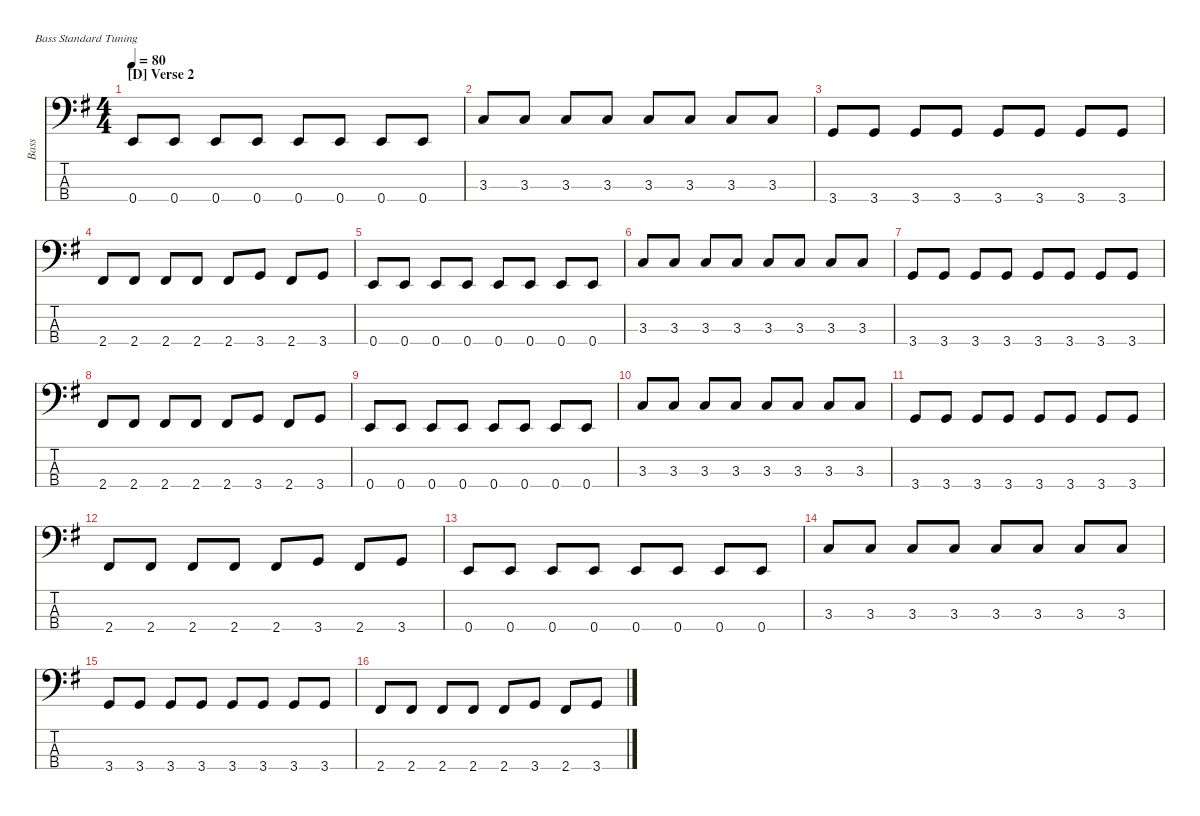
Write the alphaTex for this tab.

\hideDynamics
\bracketExtendMode nobrackets
\otherSystemsTrackNameOrientation horizontal
\track ("Bass" "Bass") {defaultSystemsLayout 8 multiBarRest instrument electricbassfinger}
\staff {score tabs}
\tuning (G2 D2 A1 E1)
\ts (4 4)
\section ("D" "Verse 2")
\tempo 80
\clef f4
\ks g
0.4{acc forcenatural}.8{dy f beam Up} 0.4{acc forcenatural}.8{beam Up} 0.4{acc forcenatural}.8{beam Up} 0.4{acc forcenatural}.8{beam Up} 0.4{acc forcenatural}.8{beam Up} 0.4{acc forcenatural}.8{beam Up} 0.4{acc forcenatural}.8{beam Up} 0.4{acc forcenatural}.8{beam Up} |
3.3{acc forcenatural}.8{beam Up} 3.3{acc forcenatural}.8{beam Up} 3.3{acc forcenatural}.8{beam Up} 3.3{acc forcenatural}.8{beam Up} 3.3{acc forcenatural}.8{beam Up} 3.3{acc forcenatural}.8{beam Up} 3.3{acc forcenatural}.8{beam Up} 3.3{acc forcenatural}.8{beam Up} |
3.4{acc forcenatural}.8{beam Up} 3.4{acc forcenatural}.8{beam Up} 3.4{acc forcenatural}.8{beam Up} 3.4{acc forcenatural}.8{beam Up} 3.4{acc forcenatural}.8{beam Up} 3.4{acc forcenatural}.8{beam Up} 3.4{acc forcenatural}.8{beam Up} 3.4{acc forcenatural}.8{beam Up} |
2.4{acc #}.8{beam Up} 2.4{acc #}.8{beam Up} 2.4{acc #}.8{beam Up} 2.4{acc #}.8{beam Up} 2.4{acc #}.8{beam Up} 3.4{acc forcenatural}.8{beam Up} 2.4{acc #}.8{beam Up} 3.4{acc forcenatural}.8{beam Up} |
0.4{acc forcenatural}.8{beam Up} 0.4{acc forcenatural}.8{beam Up} 0.4{acc forcenatural}.8{beam Up} 0.4{acc forcenatural}.8{beam Up} 0.4{acc forcenatural}.8{beam Up} 0.4{acc forcenatural}.8{beam Up} 0.4{acc forcenatural}.8{beam Up} 0.4{acc forcenatural}.8{beam Up} |
3.3{acc forcenatural}.8{beam Up} 3.3{acc forcenatural}.8{beam Up} 3.3{acc forcenatural}.8{beam Up} 3.3{acc forcenatural}.8{beam Up} 3.3{acc forcenatural}.8{beam Up} 3.3{acc forcenatural}.8{beam Up} 3.3{acc forcenatural}.8{beam Up} 3.3{acc forcenatural}.8{beam Up} |
3.4{acc forcenatural}.8{beam Up} 3.4{acc forcenatural}.8{beam Up} 3.4{acc forcenatural}.8{beam Up} 3.4{acc forcenatural}.8{beam Up} 3.4{acc forcenatural}.8{beam Up} 3.4{acc forcenatural}.8{beam Up} 3.4{acc forcenatural}.8{beam Up} 3.4{acc forcenatural}.8{beam Up} |
2.4{acc #}.8{beam Up} 2.4{acc #}.8{beam Up} 2.4{acc #}.8{beam Up} 2.4{acc #}.8{beam Up} 2.4{acc #}.8{beam Up} 3.4{acc forcenatural}.8{beam Up} 2.4{acc #}.8{beam Up} 3.4{acc forcenatural}.8{beam Up} |
0.4{acc forcenatural}.8{beam Up} 0.4{acc forcenatural}.8{beam Up} 0.4{acc forcenatural}.8{beam Up} 0.4{acc forcenatural}.8{beam Up} 0.4{acc forcenatural}.8{beam Up} 0.4{acc forcenatural}.8{beam Up} 0.4{acc forcenatural}.8{beam Up} 0.4{acc forcenatural}.8{beam Up} |
3.3{acc forcenatural}.8{beam Up} 3.3{acc forcenatural}.8{beam Up} 3.3{acc forcenatural}.8{beam Up} 3.3{acc forcenatural}.8{beam Up} 3.3{acc forcenatural}.8{beam Up} 3.3{acc forcenatural}.8{beam Up} 3.3{acc forcenatural}.8{beam Up} 3.3{acc forcenatural}.8{beam Up} |
3.4{acc forcenatural}.8{beam Up} 3.4{acc forcenatural}.8{beam Up} 3.4{acc forcenatural}.8{beam Up} 3.4{acc forcenatural}.8{beam Up} 3.4{acc forcenatural}.8{beam Up} 3.4{acc forcenatural}.8{beam Up} 3.4{acc forcenatural}.8{beam Up} 3.4{acc forcenatural}.8{beam Up} |
2.4{acc #}.8{beam Up} 2.4{acc #}.8{beam Up} 2.4{acc #}.8{beam Up} 2.4{acc #}.8{beam Up} 2.4{acc #}.8{beam Up} 3.4{acc forcenatural}.8{beam Up} 2.4{acc #}.8{beam Up} 3.4{acc forcenatural}.8{beam Up} |
0.4{acc forcenatural}.8{beam Up} 0.4{acc forcenatural}.8{beam Up} 0.4{acc forcenatural}.8{beam Up} 0.4{acc forcenatural}.8{beam Up} 0.4{acc forcenatural}.8{beam Up} 0.4{acc forcenatural}.8{beam Up} 0.4{acc forcenatural}.8{beam Up} 0.4{acc forcenatural}.8{beam Up} |
3.3{acc forcenatural}.8{beam Up} 3.3{acc forcenatural}.8{beam Up} 3.3{acc forcenatural}.8{beam Up} 3.3{acc forcenatural}.8{beam Up} 3.3{acc forcenatural}.8{beam Up} 3.3{acc forcenatural}.8{beam Up} 3.3{acc forcenatural}.8{beam Up} 3.3{acc forcenatural}.8{beam Up} |
3.4{acc forcenatural}.8{beam Up} 3.4{acc forcenatural}.8{beam Up} 3.4{acc forcenatural}.8{beam Up} 3.4{acc forcenatural}.8{beam Up} 3.4{acc forcenatural}.8{beam Up} 3.4{acc forcenatural}.8{beam Up} 3.4{acc forcenatural}.8{beam Up} 3.4{acc forcenatural}.8{beam Up} |
2.4{acc #}.8{beam Up} 2.4{acc #}.8{beam Up} 2.4{acc #}.8{beam Up} 2.4{acc #}.8{beam Up} 2.4{acc #}.8{beam Up} 3.4{acc forcenatural}.8{beam Up} 2.4{acc #}.8{beam Up} 3.4{acc forcenatural}.8{beam Up}
